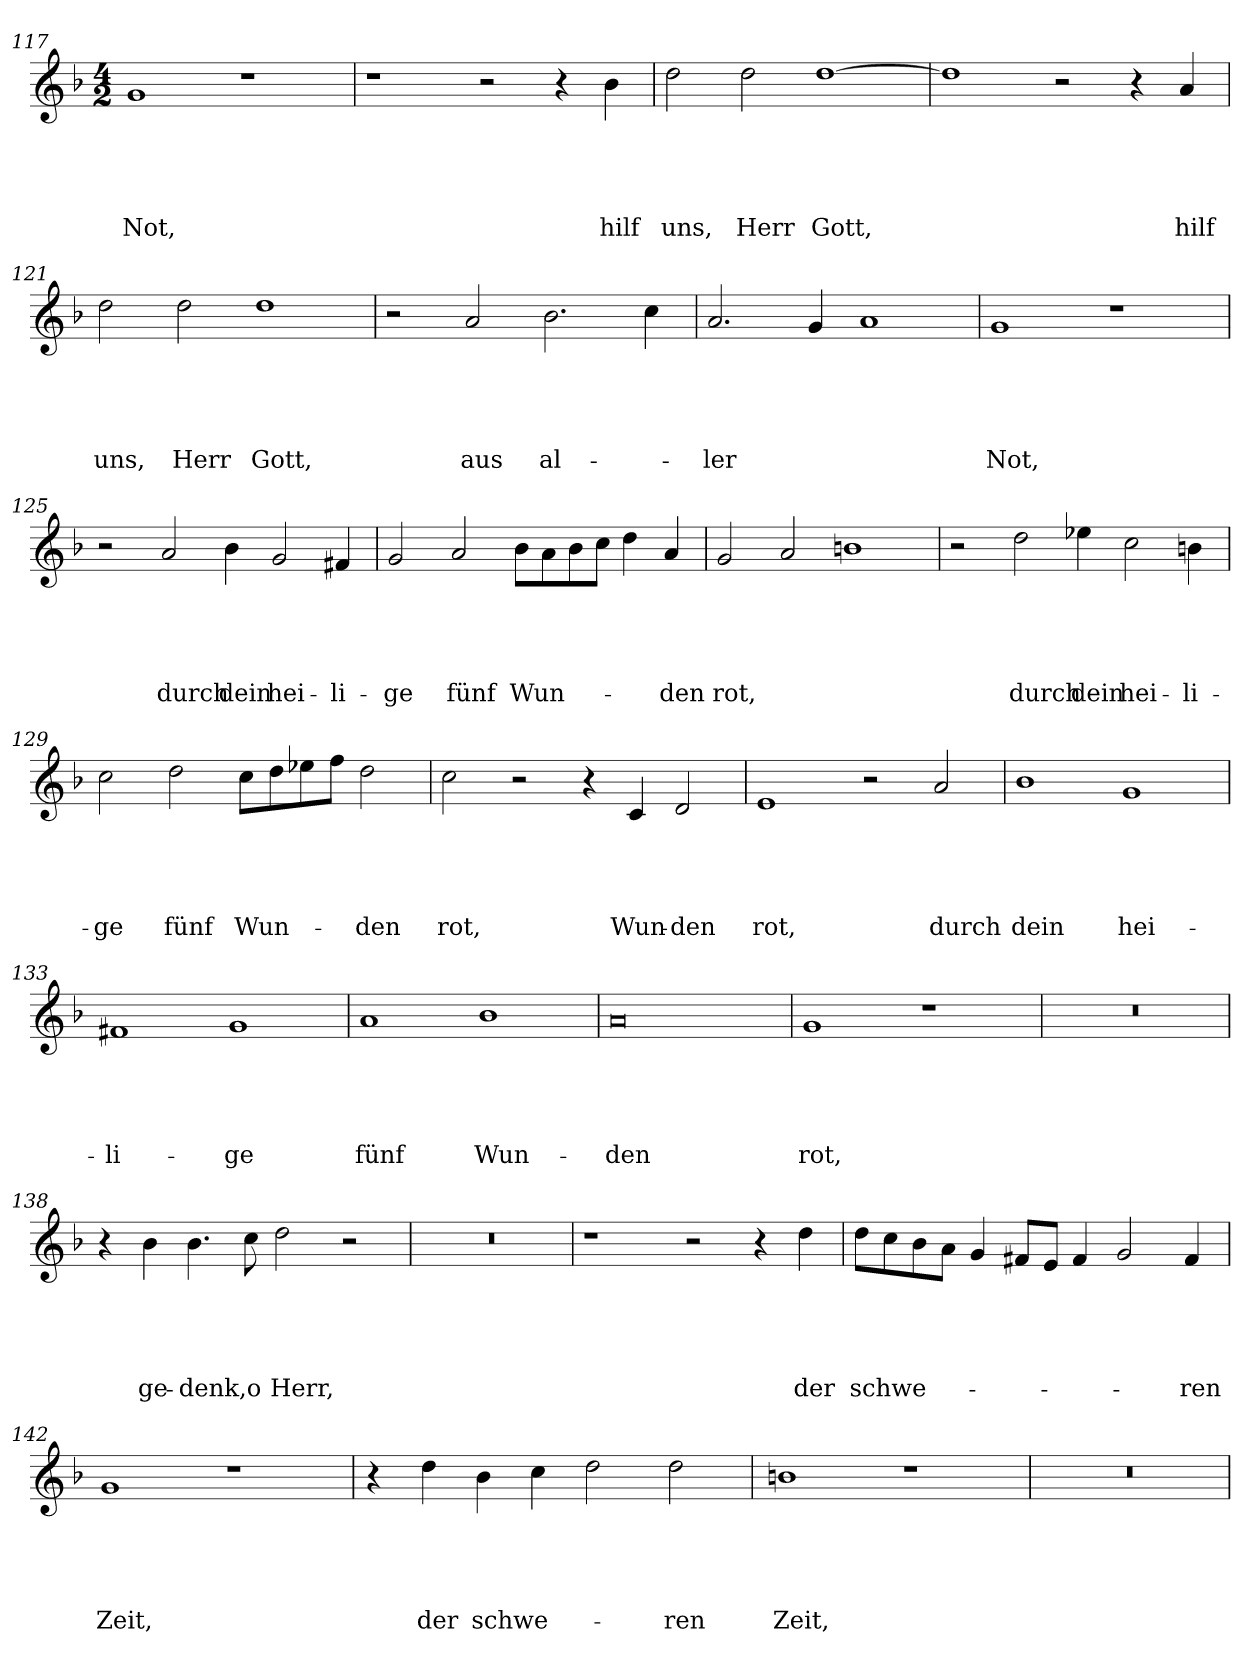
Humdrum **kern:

**kern	**text	**text	**text	**text	**text
*part1	*part1	*part1	*part1	*part1	*part1
*staff1	*staff1	*staff1	*staff1	*staff1	*staff1
*clefG2	*	*	*	*	*
*k[b-]	*	*	*	*	*
*F:	*	*	*	*	*
*M4/2	*	*	*	*	*
=117	=117	=117	=117	=117	=117
!	!	!	!	!	!LO:LY:b
1g	.	.	.	.	Not,
1r	.	.	.	.	.
=118	=118	=118	=118	=118	=118
1r	.	.	.	.	.
2r	.	.	.	.	.
4r	.	.	.	.	.
!	!	!	!	!	!LO:LY:b
4b-\	.	.	.	.	hilf
=119	=119	=119	=119	=119	=119
!	!	!	!	!	!LO:LY:b
2dd\	.	.	.	.	uns,
!	!	!	!	!	!LO:LY:b
2dd\	.	.	.	.	Herr
!	!	!	!	!	!LO:LY:b
[1dd	.	.	.	.	Gott,
=120	=120	=120	=120	=120	=120
1dd]	.	.	.	.	.
2r	.	.	.	.	.
4r	.	.	.	.	.
!	!	!	!	!	!LO:LY:b
4a/	.	.	.	.	hilf
!!LO:LB:g=z
=121	=121	=121	=121	=121	=121
!	!	!	!	!	!LO:LY:b
2dd\	.	.	.	.	uns,
!	!	!	!	!	!LO:LY:b
2dd\	.	.	.	.	Herr
!	!	!	!	!	!LO:LY:b
1dd	.	.	.	.	Gott,
=122	=122	=122	=122	=122	=122
2r	.	.	.	.	.
!	!	!	!	!	!LO:LY:b
2a/	.	.	.	.	aus
!	!	!	!	!	!LO:LY:b
2.b-\	.	.	.	.	al-
4cc\	.	.	.	.	.
=123	=123	=123	=123	=123	=123
!	!	!	!	!	!LO:LY:b
2.a/	.	.	.	.	-ler
4g/	.	.	.	.	.
1a	.	.	.	.	.
=124	=124	=124	=124	=124	=124
!	!	!	!	!	!LO:LY:b
1g	.	.	.	.	Not,
1r	.	.	.	.	.
=125	=125	=125	=125	=125	=125
2r	.	.	.	.	.
!	!	!	!	!	!LO:LY:b
2a/	.	.	.	.	durch
!	!	!	!	!	!LO:LY:b
4b-\	.	.	.	.	dein
!	!	!	!	!	!LO:LY:b
2g/	.	.	.	.	hei-
!	!	!	!	!	!LO:LY:b
4f#X/	.	.	.	.	-li-
!!LO:LB:g=z
=126	=126	=126	=126	=126	=126
!	!	!	!	!	!LO:LY:b
2g/	.	.	.	.	-ge
!	!	!	!	!	!LO:LY:b
2a/	.	.	.	.	fünf
!	!	!	!	!	!LO:LY:b
8b-\L	.	.	.	.	Wun-
8a\	.	.	.	.	.
8b-\	.	.	.	.	.
8cc\J	.	.	.	.	.
4dd\	.	.	.	.	.
!	!	!	!	!	!LO:LY:b
4a/	.	.	.	.	-den
=127	=127	=127	=127	=127	=127
!	!	!	!	!	!LO:LY:b
2g/	.	.	.	.	rot,
2a/	.	.	.	.	.
1bn	.	.	.	.	.
=128	=128	=128	=128	=128	=128
2r	.	.	.	.	.
!	!	!	!	!	!LO:LY:b
2dd\	.	.	.	.	durch
!	!	!	!	!	!LO:LY:b
4ee-X\	.	.	.	.	dein
!	!	!	!	!	!LO:LY:b
2cc\	.	.	.	.	hei-
!	!	!	!	!	!LO:LY:b
4bn\	.	.	.	.	-li-
=129	=129	=129	=129	=129	=129
!	!	!	!	!	!LO:LY:b
2cc\	.	.	.	.	-ge
!	!	!	!	!	!LO:LY:b
2dd\	.	.	.	.	fünf
!	!	!	!	!	!LO:LY:b
8cc\L	.	.	.	.	Wun-
8dd\	.	.	.	.	.
8ee-X\	.	.	.	.	.
8ff\J	.	.	.	.	.
!	!	!	!	!	!LO:LY:b
2dd\	.	.	.	.	-den
!!LO:LB:g=z
=130	=130	=130	=130	=130	=130
!	!	!	!	!	!LO:LY:b
2cc\	.	.	.	.	rot,
2r	.	.	.	.	.
4r	.	.	.	.	.
!	!	!	!	!	!LO:LY:b
4c/	.	.	.	.	Wun-
!	!	!	!	!	!LO:LY:b
2d/	.	.	.	.	-den
=131	=131	=131	=131	=131	=131
!	!	!	!	!	!LO:LY:b
1e	.	.	.	.	rot,
2r	.	.	.	.	.
!	!	!	!	!	!LO:LY:b
2a/	.	.	.	.	durch
=132	=132	=132	=132	=132	=132
!	!	!	!	!	!LO:LY:b
1b-	.	.	.	.	dein
!	!	!	!	!	!LO:LY:b
1g	.	.	.	.	hei-
=133	=133	=133	=133	=133	=133
!	!	!	!	!	!LO:LY:b
1f#X	.	.	.	.	-li-
!	!	!	!	!	!LO:LY:b
1g	.	.	.	.	-ge
=134	=134	=134	=134	=134	=134
!	!	!	!	!	!LO:LY:b
1a	.	.	.	.	fünf
!	!	!	!	!	!LO:LY:b
1b-	.	.	.	.	Wun-
!!LO:LB:g=z
=135	=135	=135	=135	=135	=135
!	!	!	!	!	!LO:LY:b
0a	.	.	.	.	-den
=136	=136	=136	=136	=136	=136
!	!	!	!	!	!LO:LY:b
1g	.	.	.	.	rot,
1r	.	.	.	.	.
=137	=137	=137	=137	=137	=137
0r	.	.	.	.	.
=138	=138	=138	=138	=138	=138
4r	.	.	.	.	.
!	!	!	!	!	!LO:LY:b
4b-\	.	.	.	.	ge-
!	!	!	!	!	!LO:LY:b
4.b-\	.	.	.	.	-denk,
!	!	!	!	!	!LO:LY:b
8cc\	.	.	.	.	o
!	!	!	!	!	!LO:LY:b
2dd\	.	.	.	.	Herr,
2r	.	.	.	.	.
=139	=139	=139	=139	=139	=139
0r	.	.	.	.	.
!!LO:LB:g=z
=140	=140	=140	=140	=140	=140
1r	.	.	.	.	.
2r	.	.	.	.	.
4r	.	.	.	.	.
!	!	!	!	!	!LO:LY:b
4dd\	.	.	.	.	der
=141	=141	=141	=141	=141	=141
!	!	!	!	!	!LO:LY:b
8dd\L	.	.	.	.	schwe-
8cc\	.	.	.	.	.
8b-\	.	.	.	.	.
8a\J	.	.	.	.	.
4g/	.	.	.	.	.
8f#X/L	.	.	.	.	.
8e/J	.	.	.	.	.
4f#/	.	.	.	.	.
2g/	.	.	.	.	.
!	!	!	!	!	!LO:LY:b
4f#/	.	.	.	.	-ren
=142	=142	=142	=142	=142	=142
!	!	!	!	!	!LO:LY:b
1g	.	.	.	.	Zeit,
1r	.	.	.	.	.
=143	=143	=143	=143	=143	=143
4r	.	.	.	.	.
!	!	!	!	!	!LO:LY:b
4dd\	.	.	.	.	der
!	!	!	!	!	!LO:LY:b
4b-\	.	.	.	.	schwe-
4cc\	.	.	.	.	.
2dd\	.	.	.	.	.
!	!	!	!	!	!LO:LY:b
2dd\	.	.	.	.	-ren
!!LO:PB:g=z
=144	=144	=144	=144	=144	=144
!	!	!	!	!	!LO:LY:b
1bn	.	.	.	.	Zeit,
1r	.	.	.	.	.
=145	=145	=145	=145	=145	=145
0r	.	.	.	.	.
=	=	=	=	=	=
*-	*-	*-	*-	*-	*-
